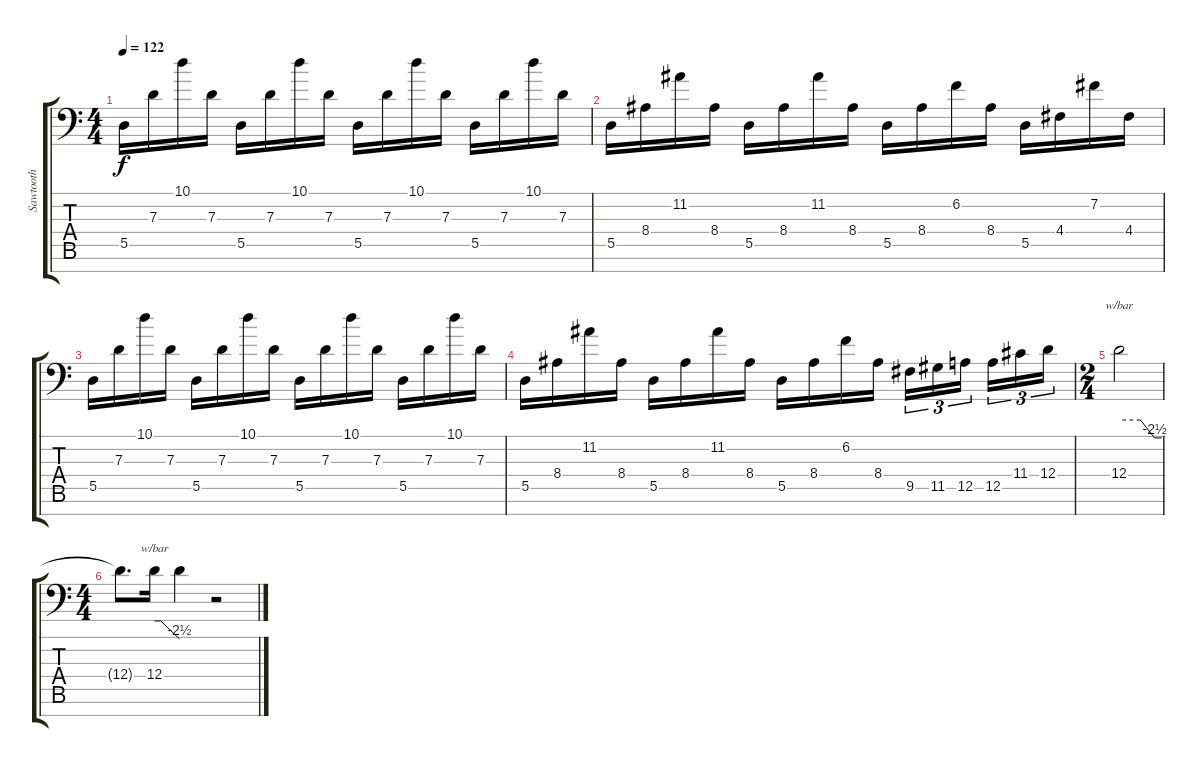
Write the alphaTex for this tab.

\track ("Sawtooth" "Sawtooth") {instrument lead2sawtooth}
\staff {score tabs}
\tuning (E4 B3 G3 D3 A2 D2 D1) {hide}
\ts (4 4)
\tempo 122
\clef f4
\ks c
5.5.16{dy f} 7.3.16 10.1.16 7.3.16 5.5.16 7.3.16 10.1.16 7.3.16 5.5.16 7.3.16 10.1.16 7.3.16 5.5.16 7.3.16 10.1.16 7.3.16 |
5.5.16 8.4.16 11.2.16 8.4.16 5.5.16 8.4.16 11.2.16 8.4.16 5.5.16 8.4.16 6.2.16 8.4.16 5.5.16 4.4.16 7.2.16 4.4.16 |
5.5.16 7.3.16 10.1.16 7.3.16 5.5.16 7.3.16 10.1.16 7.3.16 5.5.16 7.3.16 10.1.16 7.3.16 5.5.16 7.3.16 10.1.16 7.3.16 |
5.5.16 8.4.16 11.2.16 8.4.16 5.5.16 8.4.16 11.2.16 8.4.16 5.5.16 8.4.16 6.2.16 8.4.16 9.5.16{tu (3 2)} 11.5.16{tu (3 2)} 12.5.16{tu (3 2) beam splitsecondary} 12.5.16{tu (3 2)} 11.4.16{tu (3 2)} 12.4.16{tu (3 2)} |
\ts (2 4)
12.4.2{tbe (custom default 0 0 30 0 50 -10 60 -10)} |
\ts (4 4)
12.4{t}.8{d} 12.4.16{tbe (custom default 0 0 15 0 60 -10)} 12.4{t}.4 r.2
